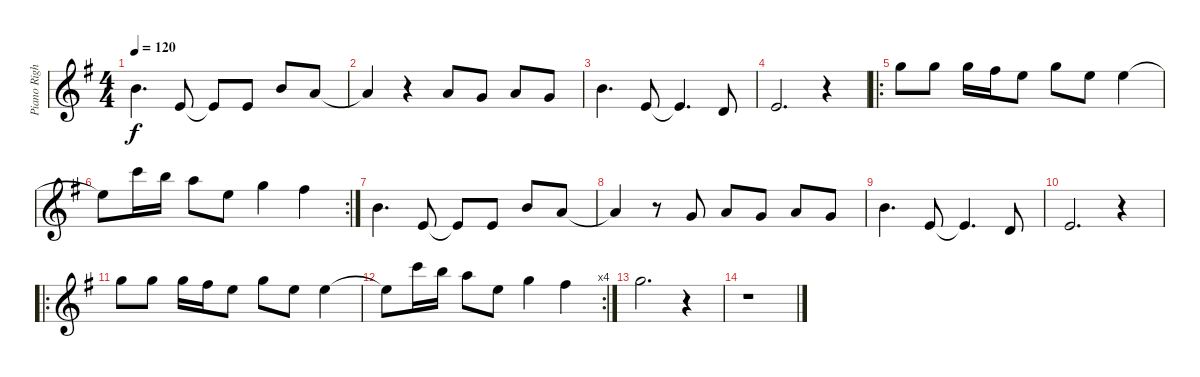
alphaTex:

\track ("Piano Right Hand" "Piano Righ") {instrument acousticguitarsteel}
\staff {score}
\tuning (E4 B3 G3 D3 A2 E2) {hide}
\ts (4 4)
\tempo 120
\clef g2
\ks g
0.2.4{d dy f} 2.4.8 2.4{t}.8 2.4.8 0.2.8 2.3.8 |
2.3{t}.4 r.4 2.3.8 0.3.8 2.3.8 0.3.8 |
0.2.4{d} 2.4.8 2.4{t}.4{d} 0.4.8 |
2.4.2{d} r.4 |
\ro
3.1.8 3.1.8 3.1.16 2.1.16 0.1.8 3.1.8 0.1.8 0.1.4 |
\rc 2
0.1{t}.8 8.1.16 7.1.16 5.1.8 0.1.8 3.1.4 2.1.4 |
0.2.4{d} 2.4.8 2.4{t}.8 2.4.8 0.2.8 2.3.8 |
2.3{t}.4 r.8 0.3.8 2.3.8 0.3.8 2.3.8 0.3.8 |
0.2.4{d} 2.4.8 2.4{t}.4{d} 0.4.8 |
2.4.2{d} r.4 |
\ro
3.1.8 3.1.8 3.1.16 2.1.16 0.1.8 3.1.8 0.1.8 0.1.4 |
\rc 4
0.1{t}.8 8.1.16 7.1.16 5.1.8 0.1.8 3.1.4 2.1.4 |
3.1.2{d} r.4 |
r.1
